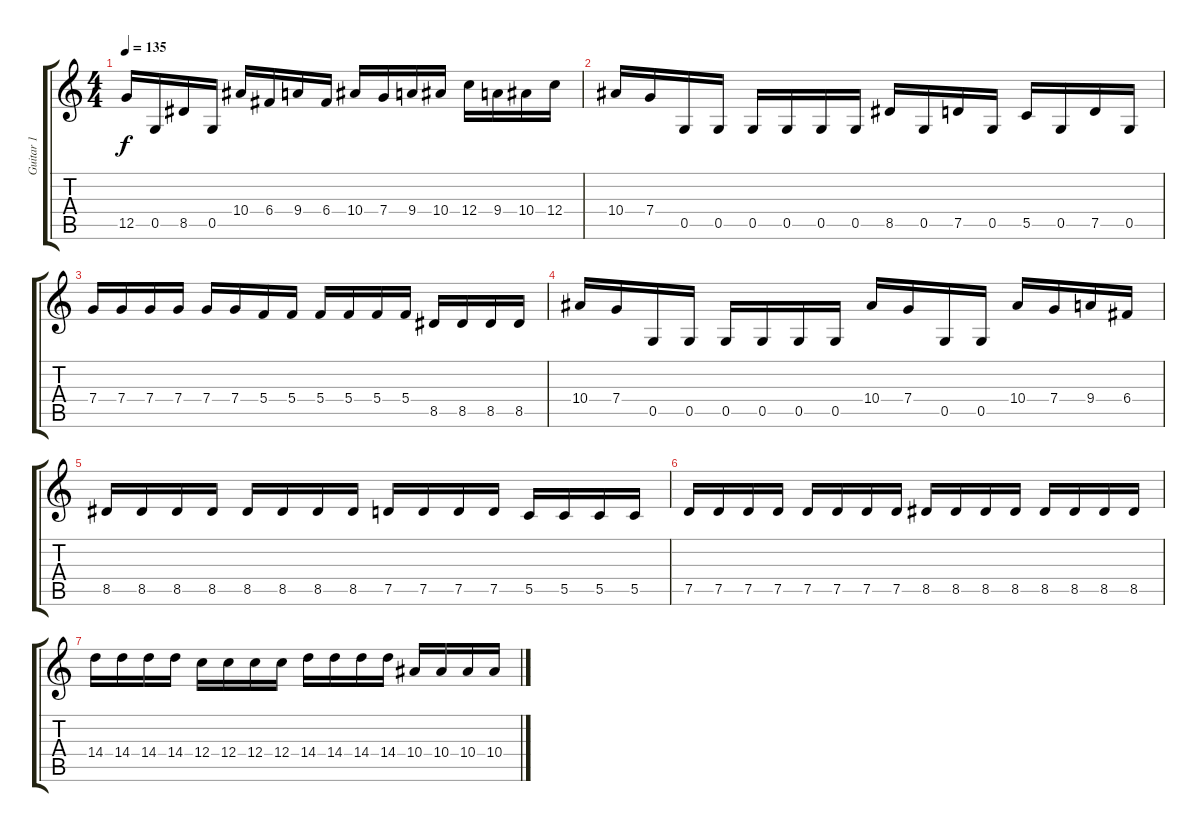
\track ("Guitar 1" "Guitar 1") {instrument distortionguitar}
\staff {score tabs}
\tuning (D4 A3 F3 C3 G2 D2) {hide}
\ts (4 4)
\tempo 135
\clef g2
\ks c
12.5.16{dy f} 0.5.16 8.5.16 0.5.16 10.4.16 6.4.16 9.4.16 6.4.16 10.4.16 7.4.16 9.4.16 10.4.16 12.4.16 9.4.16 10.4.16 12.4.16 |
10.4.16 7.4.16 0.5.16 0.5.16 0.5.16 0.5.16 0.5.16 0.5.16 8.5.16 0.5.16 7.5.16 0.5.16 5.5.16 0.5.16 7.5.16 0.5.16 |
7.4.16 7.4.16 7.4.16 7.4.16 7.4.16 7.4.16 5.4.16 5.4.16 5.4.16 5.4.16 5.4.16 5.4.16 8.5.16 8.5.16 8.5.16 8.5.16 |
10.4.16 7.4.16 0.5.16 0.5.16 0.5.16 0.5.16 0.5.16 0.5.16 10.4.16 7.4.16 0.5.16 0.5.16 10.4.16 7.4.16 9.4.16 6.4.16 |
8.5.16 8.5.16 8.5.16 8.5.16 8.5.16 8.5.16 8.5.16 8.5.16 7.5.16 7.5.16 7.5.16 7.5.16 5.5.16 5.5.16 5.5.16 5.5.16 |
7.5.16 7.5.16 7.5.16 7.5.16 7.5.16 7.5.16 7.5.16 7.5.16 8.5.16 8.5.16 8.5.16 8.5.16 8.5.16 8.5.16 8.5.16 8.5.16 |
14.4.16 14.4.16 14.4.16 14.4.16 12.4.16 12.4.16 12.4.16 12.4.16 14.4.16 14.4.16 14.4.16 14.4.16 10.4.16 10.4.16 10.4.16 10.4.16
